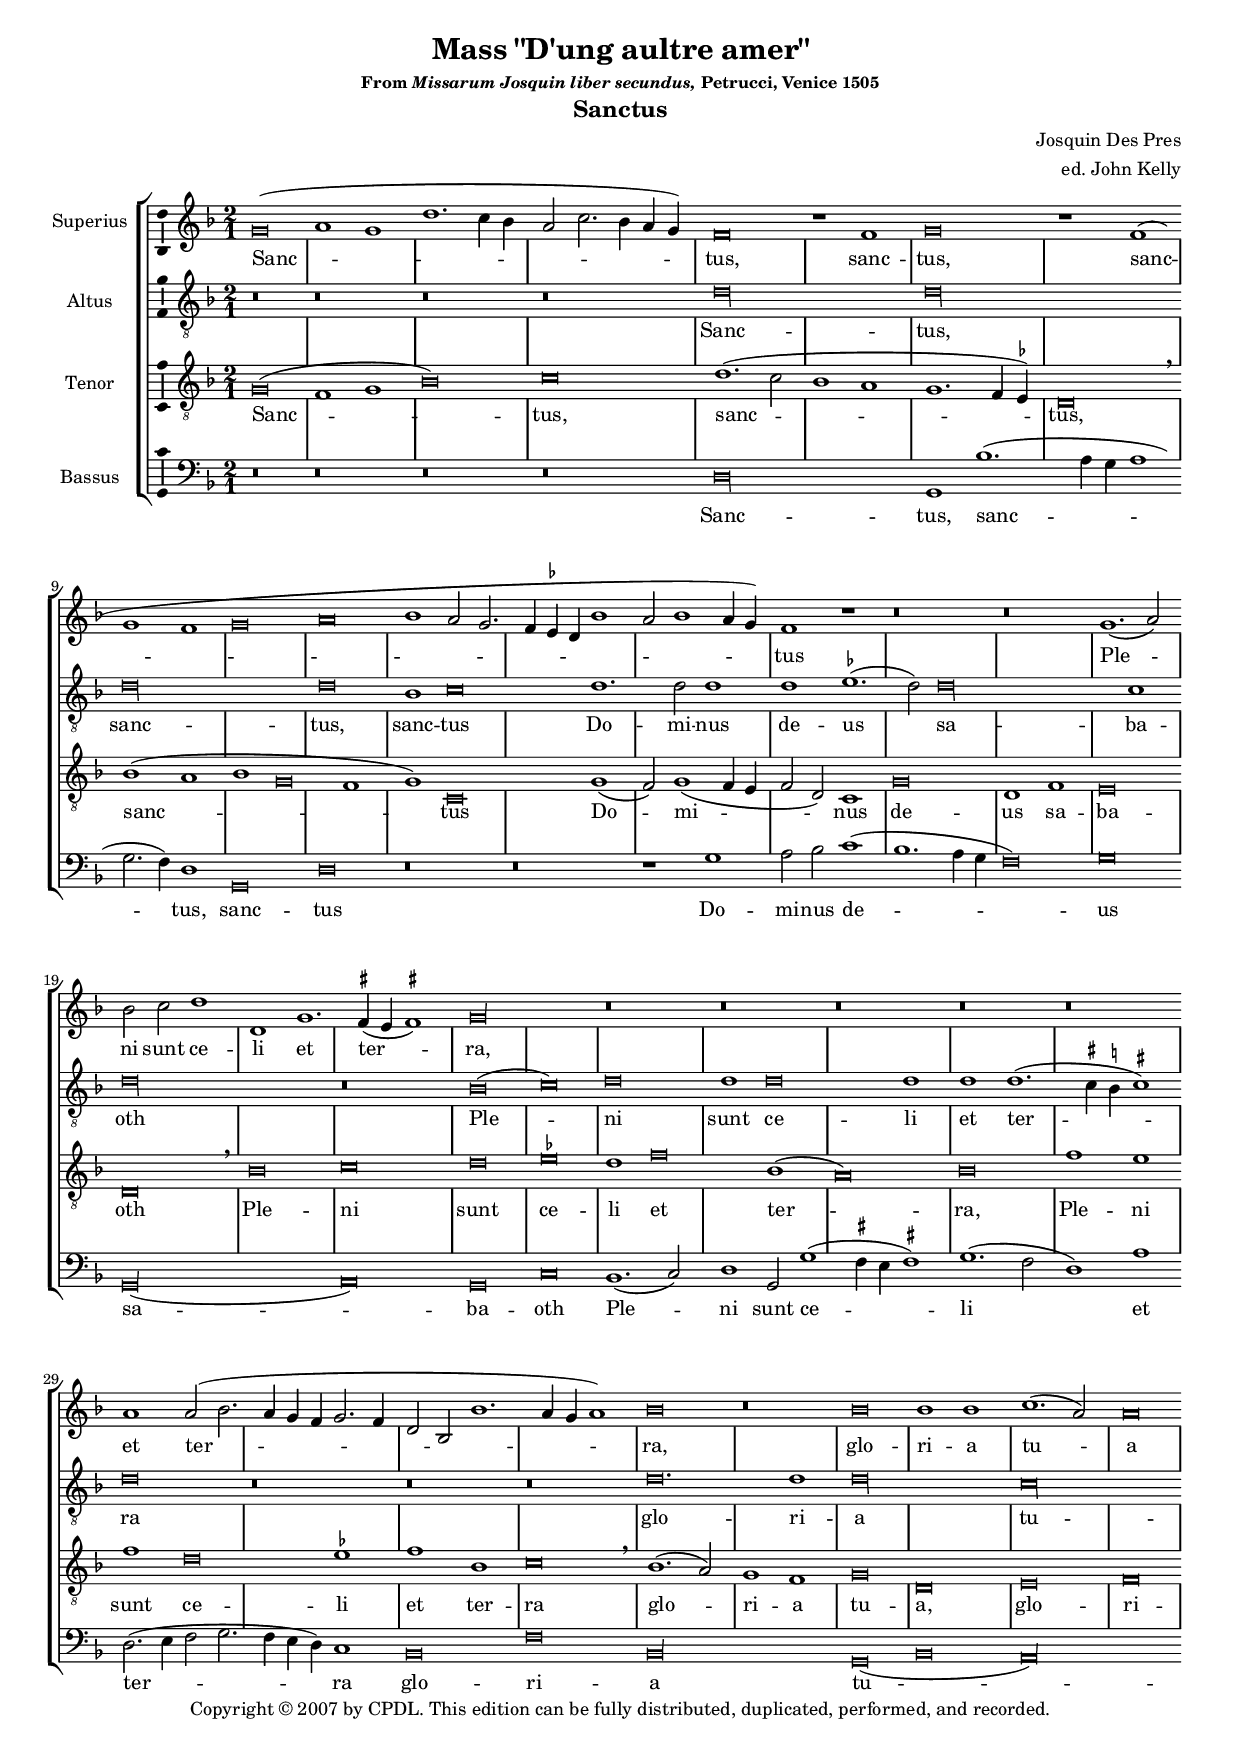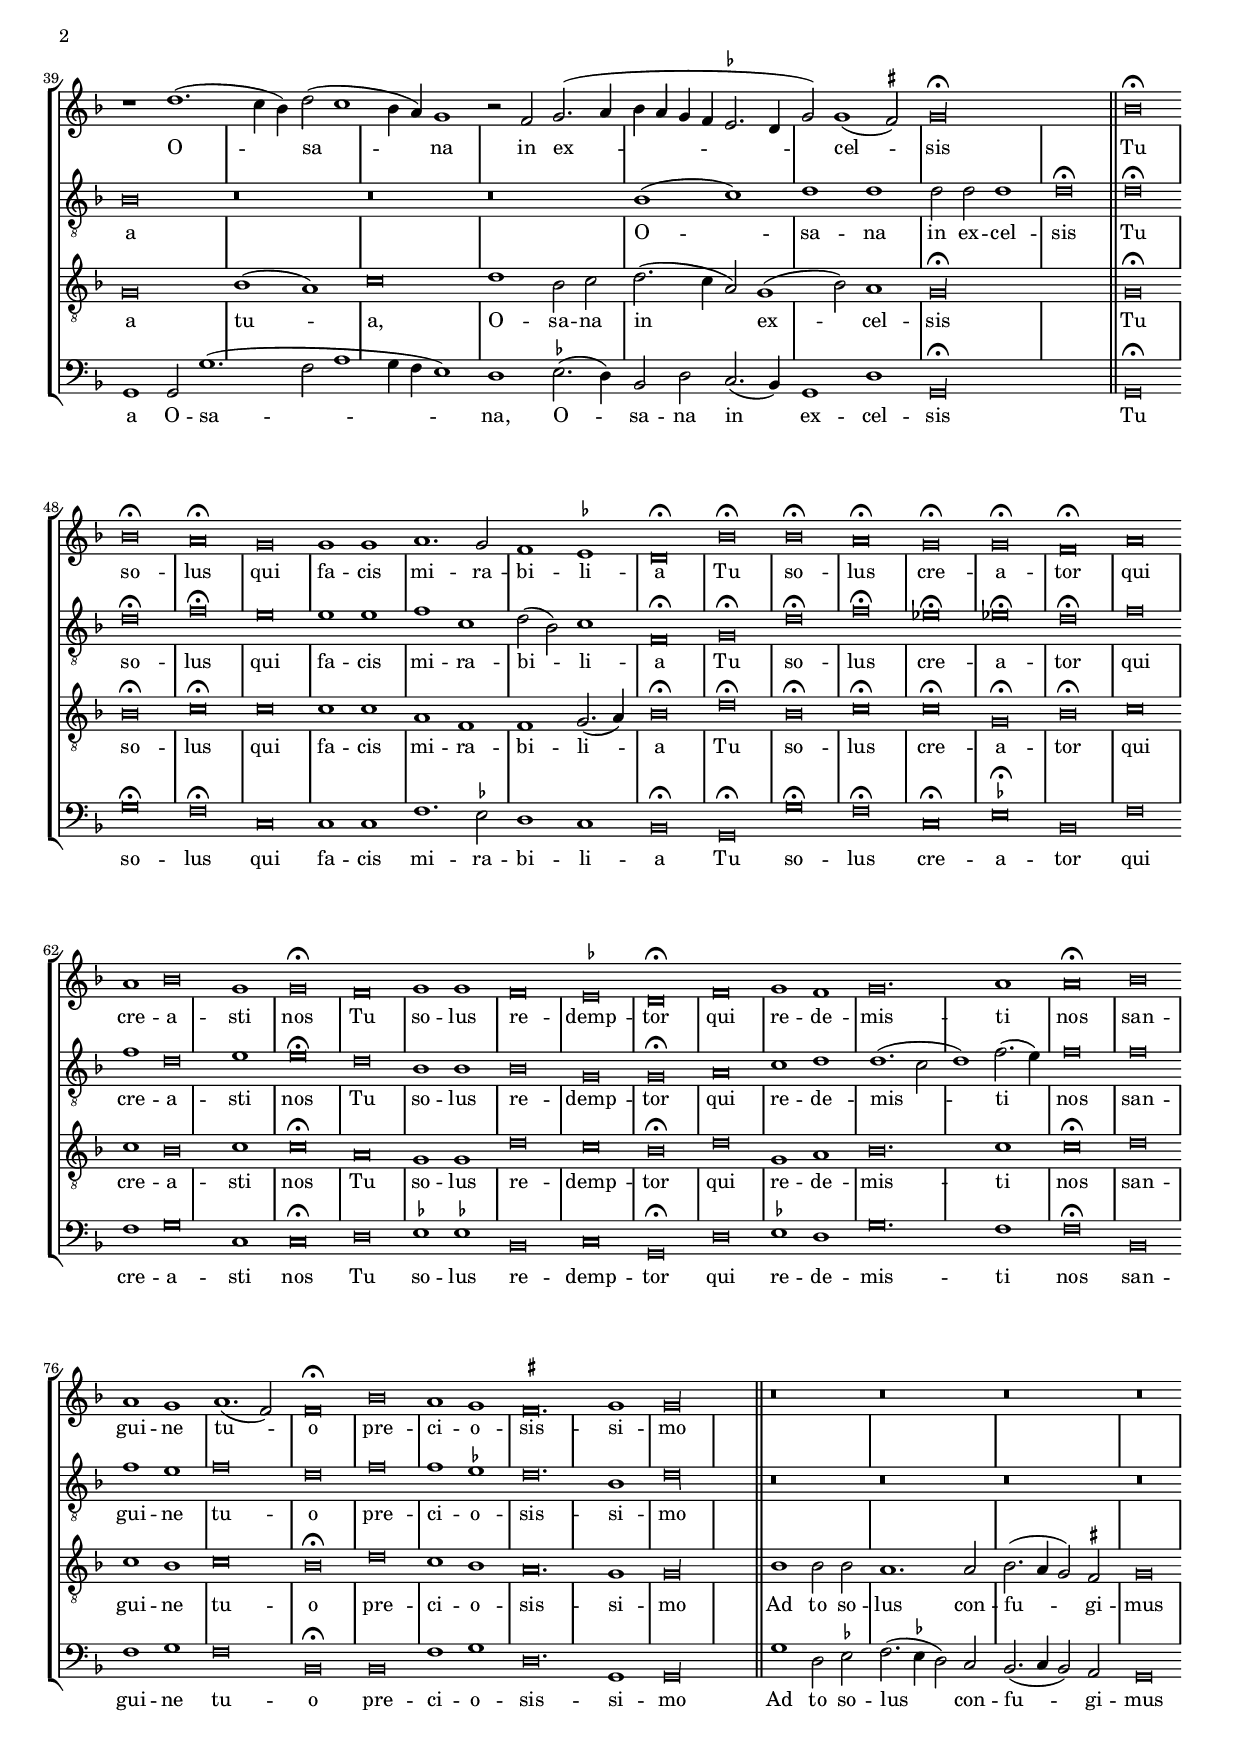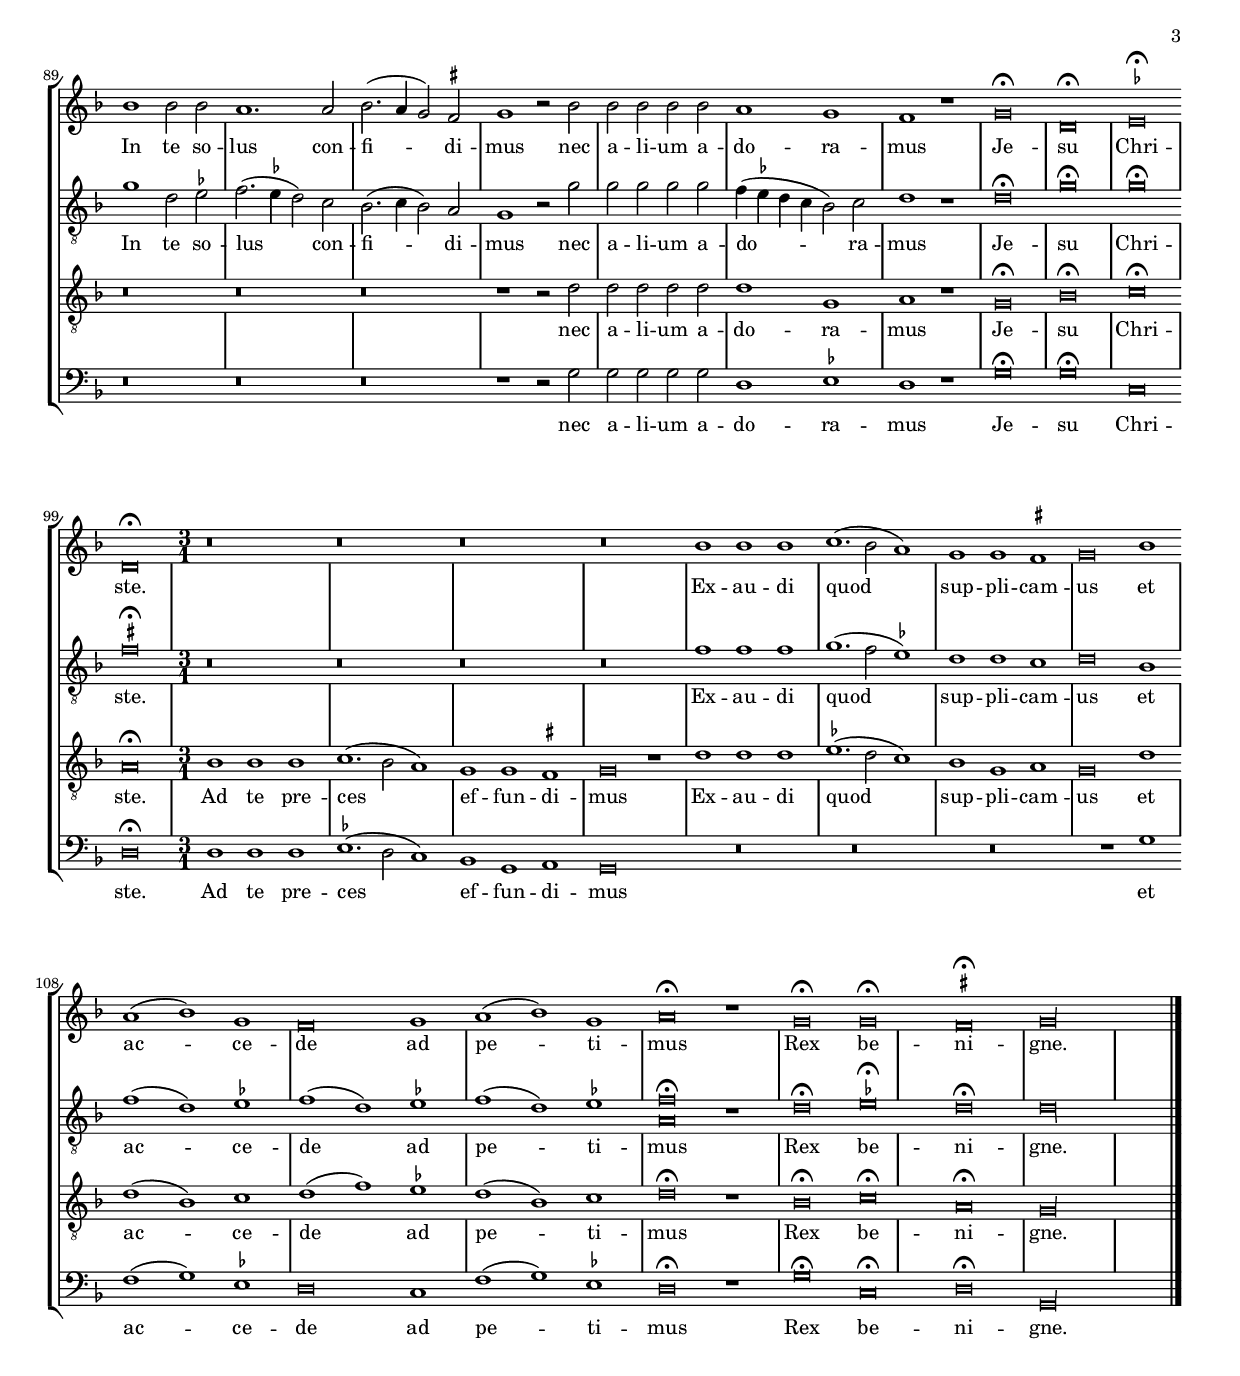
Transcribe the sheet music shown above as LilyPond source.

\version "2.10.20"
\header {
	title = "Mass \"D'ung aultre amer\""
	subtitle = \markup { \small "From" \small \italic "Missarum Josquin liber secundus," 
				\small "Petrucci, Venice 1505" }
	subsubtitle = \markup { \huge "Sanctus" }
	composer = "Josquin Des Pres"
	arranger = "ed. John Kelly"
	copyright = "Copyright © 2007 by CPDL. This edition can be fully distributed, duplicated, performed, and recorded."
}


global = {
%	\set Score.skipBars = ##t
	#(set-global-staff-size 16)
	\override Staff.NoteHead  #'style = #'baroque
	\set suggestAccidentals  = ##t 
	#(set-accidental-style 'forget)
	\bar ""

  % main
  \set Staff.forceClef = ##t
  \key f \major
  \time 2/1
% generally, no bar lines . . .
   \override Staff.BarLine #'transparent = ##t

%%%% . . . but this sucker has three sets of bars
%%%% first set finishes the Sanctus
  \skip 1*92 			% end of Sanctus
%  % let finis bar go through all staves
  \override Staff.BarLine #'transparent = ##f
  \bar "||"
  \skip 1*1
  \override Staff.BarLine #'transparent = ##t
%%%% next is end of first section of "Tu solus"
  \skip 1*75 % 
  \override Staff.BarLine #'transparent = ##f
  \bar "||"
  \skip 1*1
  \override Staff.BarLine #'transparent = ##t
%%%% last ends the piece
  \skip 1*75 % the actual music %%%%%%%%%%% need to readjust
  \override Staff.BarLine #'transparent = ##f
  \bar "|."
}

superiusNotes = {
  \relative c'' {
    \set Staff.instrumentName = "Superius"
    \set Staff.midiInstrument = "trumpet"

%    % incipit
%    \clef "neomensural-c1"
%    g\breve a1 g1	% four bars
%	\skip 1*5	% five bars

	% main	%
	\clef "treble"
	g\breve (a1 g1 d'1. c4 bes a2 c2. bes4 a g) f\breve r1	% Sanctus
	f1 g\breve r1 						% sanctus
	f1 (g f g\breve a bes1 a2 g2. f4 ees d bes'1 a2 bes1 a4 g) f1 r1 r\breve	% sanctus
	r\breve g1. (a2) bes c d1 d, g1. fis4 (e fis1) g\longa		% pleni sunt celi & terra
	r\breve r\breve r\breve r\breve r\breve 
	a1 a2 (bes2. a4 g f g2. f4 d2 bes bes'1. a4 g a1) bes\breve	% & terra
	r\breve
	bes\breve bes1 bes1 c1. (a2) a\breve r1		% gloria tua
	d1. (c4 bes) d2 (c1 bes4 a) g1 r2 				% Osanna
	f2 g2. (a4 bes a g f ees2. d4 g2) g1 (fis2) g\longa		% in excelsis 
	\fermata
	%%%%%%%%%%%%%%%%% tu solus
	bes\breve \fermata bes\breve \fermata a\breve \fermata		% tu solus
	g\breve g1 g a1. g2 f1 ees1 d\breve \fermata			% qui facis mirabilia
	bes'\breve \fermata bes\breve \fermata a\breve \fermata		% tu solus 
	g\breve \fermata g\breve \fermata f\breve \fermata		% creator
	a\breve a1 bes\breve g1 g\breve \fermata			% qui creasti nos
	f\breve g1 g f\breve ees d \fermata				% tu solus redemptor
	f\breve g1 f g\breve. a1 a\breve \fermata			% qui redemisti nos
	bes\breve a1 g a1. (f2) f\breve \fermata			% sanguine tuo
	bes\breve a1 g fis\breve. g1 g\longa				% preciosissimo
	% ||
	r\breve r\breve r\breve r\breve 
	bes1 bes2 bes a1. a2 bes2. (a4 g2) fis g1 r2			% in te solus confidimus
	bes2 bes bes bes bes a1 g f r1					% nec alium adoramus
	g\breve \fermata d\breve \fermata 
	\once \override Script #'padding = #3.0
	ees\breve \fermata 
	d\breve \fermata 	% Jesu Christe
	r\breve*3/2 r\breve*3/2 r\breve*3/2 r\breve*3/2		% s\breve: to realign rhythm
	bes'1 bes bes c1. (bes2 a1) g g fis g\breve			% Exaudi quod supplicamus
	bes1 a (bes) g f\breve g1 a (bes) g a\breve \fermata r1		% et accede ad petimus (?)
	g\breve \fermata g\breve \fermata 
	\once \override Script #'padding = #3.0
	fis\breve \fermata 
	g\longa  	% rex benigne
  }	
}

superiusLyrics = \lyricmode {
%  % incipit
%  Ky - - |

  % main	%
	Sanc -- tus, sanc -- tus, sanc -- tus
%	Do -- mi -- nus de -- us sa -- ba -- oth
	Ple -- ni sunt ce -- li et ter -- ra, et ter -- ra, glo -- ri -- a tu -- a
	O -- sa -- na in ex -- cel -- sis
	%%%%%%%%%%%%
	Tu so -- lus qui fa -- cis mi -- ra -- bi -- li -- a
	Tu so -- lus cre -- a -- tor
	qui cre -- a -- sti nos
	Tu so -- lus re -- demp -- tor
	qui re -- de -- mis -- ti nos
	san -- gui -- ne tu -- o pre -- ci -- o -- sis -- si -- mo
%%%	Ad to so -- lus con -- fu -- gi -- mus
	In te so -- lus con -- fi -- di -- mus
	nec a -- li -- um a -- do -- ra -- mus
	Je -- su Chri -- ste.
%	Ad te pre -- ces ef -- fun -- di -- mus
	Ex -- au -- di quod sup -- pli -- cam -- us
	et ac -- ce -- de ad pe -- ti -- mus
	Rex be -- ni -- gne.
}

altusNotes = {
  \relative c' {
    \set Staff.instrumentName = "Altus"
    \set Staff.midiInstrument = "trombone"

%    % incipit
%    \clef "neomensural-c4"
%    r\maxima  		% eight bars 
%    d1. e4 f4		% one bar 
%%	\skip 1*4		% four more bars

    % main	%
    \clef "treble_8"
	r\breve r\breve r\breve r\breve  
	d\longa d\longa d\longa d\breve bes1 c\breve 	% Sanctus sanctus
	d1. d2 d1 d ees1. (d2) d\longa c1 d\longa		% dominus deus sabaoth
	r\breve
	bes\breve (c) d d1 d\breve d1 d d1. (cis4 b4 cis1) d\breve	% pleni sunt celi & terra
	r\breve r\breve r\breve
 	d\breve. d1 d\longa c bes\breve			% gloria tua
	r\breve r\breve r\breve
	bes1 (c) d d1 d2 d2 d1 d\breve		% d\longa	% Osana in excelsis
	\fermata
	%%%%%%%%%%%%%%%%%% tu solus
	d\breve \fermata d\breve \fermata f\breve \fermata 	% tu solus
	e\breve e1 e f c d2 (bes2) c1 f,\breve \fermata		% qui facis mirabilia
	g\breve \fermata d'\breve \fermata f\breve \fermata	% tu solus
	\set suggestAccidentals  = ##f
	ees\breve \fermata ees\breve \fermata d\breve \fermata	% creator (e-flats in score)
	\set suggestAccidentals  = ##t
	f\breve f1 d\breve e1 e\breve \fermata			% qui creasti nos
	d\breve bes1 bes1 bes\breve g\breve g\breve \fermata	% to solus redemptor
	a\breve c1 d d1. (c2 d1) f2. (e4) f\breve		% qui redemisti nos
	f\breve f1 e1 f\breve d\breve				% sanguine tuo
	f\breve f1 ees1 d\breve. bes1 d\longa			% preciosissimo
	r\breve r\breve r\breve r\breve 	
	g1 d2 ees f2. (ees4 d2) c bes2. (c4 bes2) a g1 r2		% in te solus confidimus
	g'2 g g g g f4 (ees d c bes2) c d1 r1			% nec alium adoramus
	d\breve \fermata g\breve \fermata g\breve \fermata 
	\once \override Script #'padding = #3.0
	fis\breve \fermata	% Jesu Christe
	r\breve*3/2 r\breve*3/2 r\breve*3/2 r\breve*3/2		% s\breve: to realign rhythm
	f1 f f g1. (f2 ees1) d d c d\breve bes1
	f'1 (d) ees f (d) ees f (d) ees <f a,>\breve \fermata
%	f'1 (d) e f (d) e f (d) e <f a,>\breve \fermata
	r1
	d\breve \fermata 
	\once \override Script #'padding = #3.0
	ees\breve \fermata 
	d\breve \fermata d\longa 
  }	
}

altusLyrics = \lyricmode {
%  % incipit
%  
  % main	%
	Sanc -- tus, sanc -- tus, sanc -- tus
	Do -- mi -- nus de -- us sa -- ba -- oth
	Ple -- ni sunt ce -- li et ter -- ra glo -- ri -- a tu -- a
	O -- sa -- na in ex -- cel -- sis
	%%%%%%%%%%%
	Tu so -- lus qui fa -- cis mi -- ra -- bi -- li -- a
	Tu so -- lus cre -- a -- tor
	qui cre -- a -- sti nos
	Tu so -- lus re -- demp -- tor
	qui re -- de -- mis -- ti nos
	san -- gui -- ne tu -- o pre -- ci -- o -- sis -- si -- mo
%	Ad to so -- lus con -- fu -- gi -- mus
	In te so -- lus con -- fi -- di -- mus
	nec a -- li -- um a -- do -- ra -- mus
	Je -- su Chri -- ste.
%	Ad te pre -- ces ef -- fun -- di -- mus
	Ex -- au -- di quod sup -- pli -- cam -- us
	et ac -- ce -- de ad pe -- ti -- mus
	Rex be -- ni -- gne.
}

tenorNotes = {
  \relative c' {
    \set Staff.instrumentName = "Tenor"
    \set Staff.midiInstrument = "french horn"

%    % incipit
%    \clef "neomensural-c4"
%    g1. e2 % two bar
%	\skip 1*7

    % main	%
    \clef "treble_8"

	g\breve (f1 g bes\breve) c\breve d1. (c2 bes1 a1 g1. f4 ees4) d\breve \breathe
	bes'1 (a bes g\breve f1 g) c,\breve
	g'1 (f2) g1 (f4 e4 f2 d2) c1 g'\breve d1 f e\breve d\breve \breathe
	bes'\breve c d ees d1 f\breve bes,1 (a\breve) bes
	f'1 e f d\breve ees1 f bes, c\breve \breathe
	bes1. (a2) g1 f g\breve d e f g bes1 (a) c\breve 
	d1 bes2 c d2. (c4 a2) g1 (bes2) a1 g\longa			% Osanna in excelsis
	\fermata
	%%%%%%%%%%%%%%%%%%%%% tu solus
	g\breve \fermata bes\breve \fermata c\breve \fermata  
	c\breve c1 c a f f g2. (a4) bes\breve \fermata
	d\breve \fermata bes\breve \fermata c\breve \fermata 
	c\breve \fermata g\breve \fermata bes\breve \fermata
	c\breve c1 bes\breve c1 c\breve \fermata
	a\breve g1 g1 d'\breve c bes \fermata
	d\breve g,1 a bes\breve. c1 c\breve \fermata
	d\breve c1 bes1 c\breve bes\breve \fermata
	d\breve c1 bes a\breve. g1 g\longa
	bes1 bes2 bes2 a1. a2 bes2. (a4 g2) fis g\breve
	r\breve r\breve r\breve r1 r2
	d'2 d d d d d1 g, a r1
	g\breve \fermata bes\breve \fermata c\breve \fermata a\breve \fermata
	bes1 bes bes c1. (bes2 a1) g g fis g\breve r1
	d'1 d d ees1. (d2 c1) bes g a g\breve
	d'1 d (bes) c d (f) ees d (bes) c d\breve \fermata r1
	bes\breve \fermata c\breve \fermata a\breve \fermata g\longa
   }
}

tenorLyrics = \lyricmode {
%  % incipit
%  

  % main	%
	Sanc -- tus, 
	sanc -- tus, sanc -- tus
	Do -- mi -- nus de -- us sa -- ba -- oth
	Ple -- ni sunt ce -- li et ter -- ra, 
	Ple -- ni sunt ce -- li et ter -- ra 
	glo -- ri -- a tu -- a,
	glo -- ri -- a tu -- a,
	O -- sa -- na in ex -- cel -- sis
	%%%%%%%%%%%
	Tu so -- lus qui fa -- cis mi -- ra -- bi -- li -- a
	Tu so -- lus cre -- a -- tor
	qui cre -- a -- sti nos
	Tu so -- lus re -- demp -- tor
	qui re -- de -- mis -- ti nos
	san -- gui -- ne tu -- o pre -- ci -- o -- sis -- si -- mo
	Ad to so -- lus con -- fu -- gi -- mus
%	In te so -- lus con -- fi -- di -- mus
	nec a -- li -- um a -- do -- ra -- mus
	Je -- su Chri -- ste.
	Ad te pre -- ces ef -- fun -- di -- mus
	Ex -- au -- di quod sup -- pli -- cam -- us
	et ac -- ce -- de ad pe -- ti -- mus
	Rex be -- ni -- gne.
}

bassusNotes = {
  \relative c' {
    \set Staff.instrumentName = "Bassus"
    \set Staff.midiInstrument = "tuba"

%    % incipit
%    \clef "bass"
%	r\maxima		% eight bars
%	r\longa		% four bars
%	g,\breve.	% 1.5 bars
%	\skip 1*2	% .5 bars (!)

    % main	%
    \clef "bass"
	r\breve r\breve r\breve r\breve
	d,\longa g,1 bes'1. (a4 g4 a1 g2. f4) d1 g,\breve d'\breve	% Sanctus
	r\breve r\breve	r1
	g1 a2 bes c1 (bes1. a4 g f\breve) g\breve
	g,\longa (a\breve) g\breve 
	c\breve bes1. (c2) d1 g,2 g'1 (fis4 e fis1) g1. (f2 d1) a'1
	d,2. (e4 f2 g2. f4 e d) c1
	bes\breve f' bes,\longa
	g\breve (bes\breve a\longa)		% //
	g1 g2 g'1. (f2 a1 g4 f e1) d ees2. (d4) bes2 d c2. (bes4) g1 d' g,\longa
	\fermata
	%%%%%%%%%%%%%%%%% tu solus
	g\breve \fermata g'\breve \fermata f\breve \fermata	% tu solus
	c\breve c1 c f1. ees2 d1 c1 bes\breve \fermata		% qui facis mirabilia
	g\breve \fermata g'\breve \fermata f\breve \fermata	% tu solus
	c\breve \fermata ees\breve \fermata bes\breve		% creator
	f'\breve f1 g\breve c,1 c\breve \fermata		% qui creasti nos
	d\breve ees1 ees1 bes\breve c\breve g\breve \fermata	% Tu solus redemptor
	d'\breve ees1 d1 g\breve. f1 f\breve \fermata		% qui redemisti nos
	bes,\breve f'1 g f\breve bes,\breve \fermata		% sanguine tuo
	bes\breve f'1 g d\breve. g,1 g\longa			% preciosissimo	
	%	bar "|"
	g'1 d2 ees f2. (ees4 d2) c bes2. (c4 bes2) a g\breve	% ad te solum confugimus (?)
	r\breve r\breve r\breve r1 r2 
	g'2 g g g g d1 ees d r1					% nec altum adoramus
	g\breve \fermata g\breve \fermata c,\breve d\breve	% Jesu Christe
	\fermata
	\time 3/1						% time change to 3
	d1 d d ees1. (d2 c1) bes g a g\breve
	s\breve r\breve*3/2 r\breve*3/2 r\breve*3/2 		% s\breve: to realign rhythm
	r1 g'1 f (g) ees1 d\breve c1 f (g) ees1 d\breve \fermata r1	% et concede qui petimus (?)
%	r1 g'1 f (g) e1 d\breve c1 f (g) ees1 d\breve \fermata r1	% et concede qui petimus (?)
	g\breve \fermata c,\breve \fermata d\breve \fermata g,\longa	% rex benigne
	% ||finis!
  }
}

bassusLyrics = \lyricmode {
%  % incipit
%  KY-

  % main	%
	Sanc -- tus, sanc -- tus, sanc -- tus
	Do -- mi -- nus de -- us sa -- ba -- oth
	Ple -- ni sunt ce -- li et ter -- ra glo -- ri -- a tu -- a
	O -- sa -- na, O -- sa -- na in ex -- cel -- sis
	%%%%%%%%%%%
	Tu so -- lus qui fa -- cis mi -- ra -- bi -- li -- a
	Tu so -- lus cre -- a -- tor
	qui cre -- a -- sti nos
	Tu so -- lus re -- demp -- tor
	qui re -- de -- mis -- ti nos
	san -- gui -- ne tu -- o pre -- ci -- o -- sis -- si -- mo
	Ad to so -- lus con -- fu -- gi -- mus
%%%	In te so -- lus con -- fi -- di -- mus
	nec a -- li -- um a -- do -- ra -- mus
	Je -- su Chri -- ste.
	Ad te pre -- ces ef -- fun -- di -- mus
%%%	Ex -- au -- di quod sup -- pli -- cam -- us
	et ac -- ce -- de ad pe -- ti -- mus
	Rex be -- ni -- gne.
}

\score {
  \context StaffGroup = choirStaff <<
    \context Voice =
      superiusNotes << \global \superiusNotes >>
    \context Lyrics =
      superiusLyrics \lyricsto superiusNotes { \superiusLyrics }
    \context Voice =
      altusNotes << \global \altusNotes >>
    \context Lyrics =
      altusLyrics \lyricsto altusNotes { \altusLyrics }
    \context Voice =
      tenorNotes << \global \tenorNotes >>
    \context Lyrics =
      tenorLyrics \lyricsto tenorNotes { \tenorLyrics }
    \context Voice =
      bassusNotes << \global \bassusNotes >>
    \context Lyrics =
      bassusLyrics \lyricsto bassusNotes { \bassusLyrics }
  >>
	\layout {
		\context {
	      		\Score
			\override BarLine #'transparent = ##t
    			}
		\context {
			\Voice
        		\consists Ambitus_engraver
			}
		}
  \midi {
     \context {
       \Score
       tempoWholesPerMinute = #(ly:make-moment 60 1)
       }
     }
}

